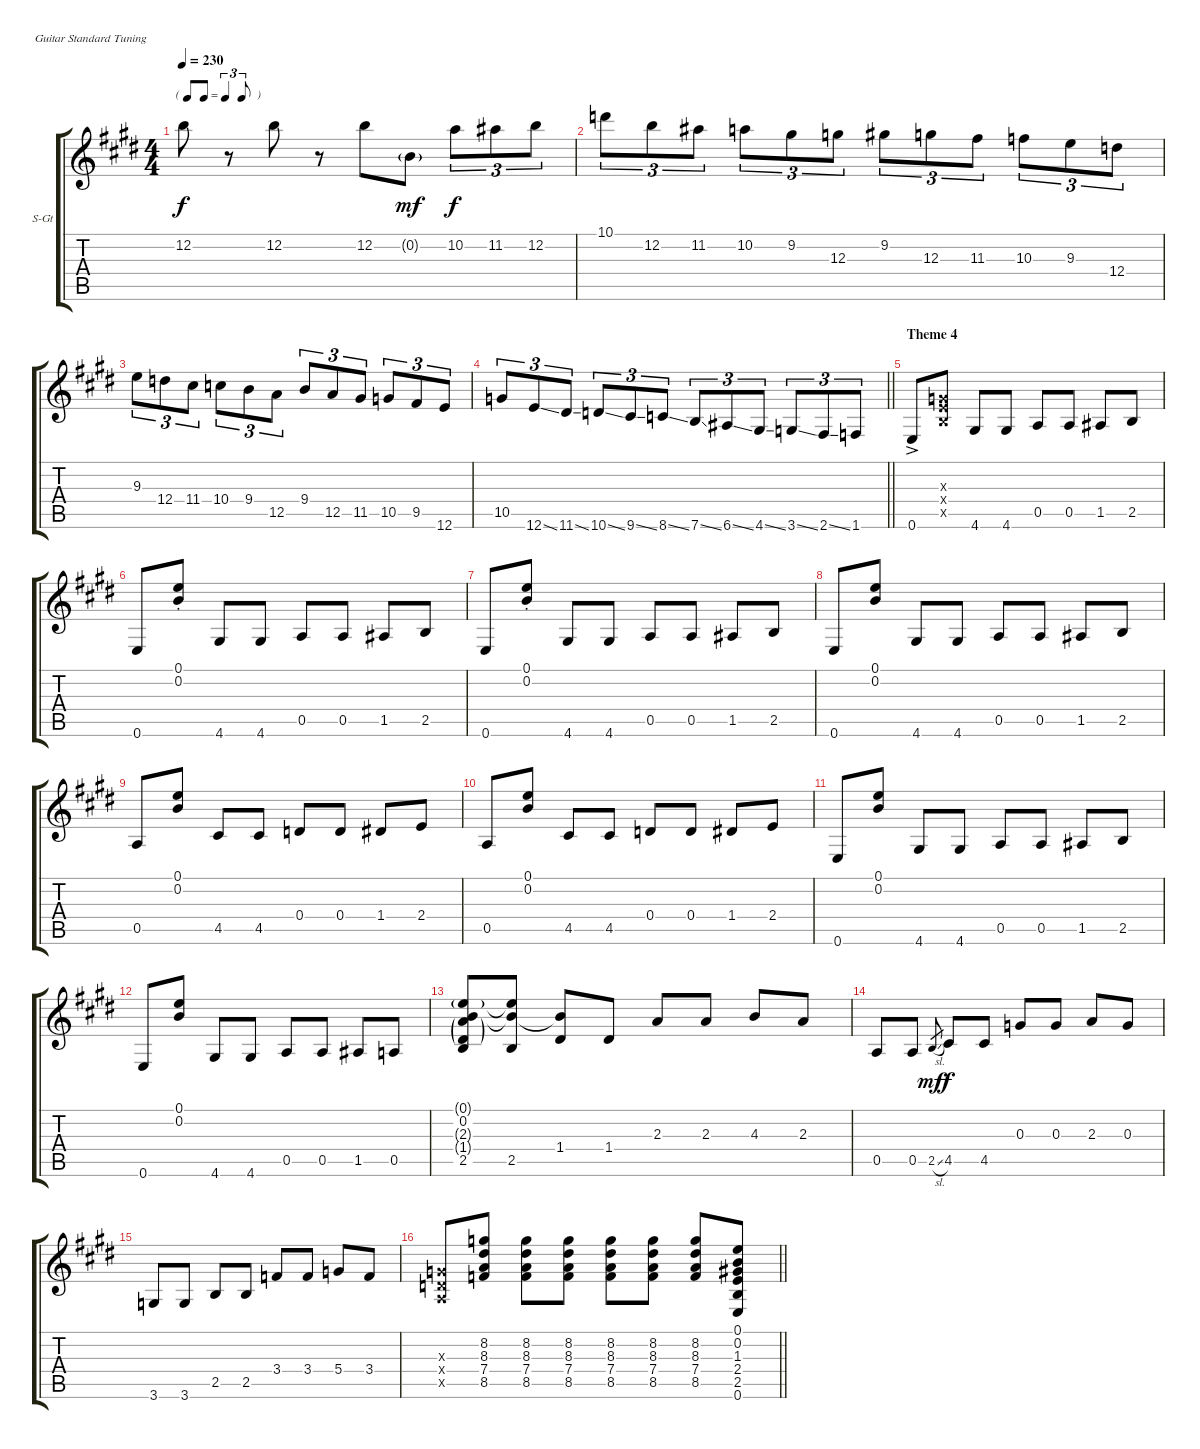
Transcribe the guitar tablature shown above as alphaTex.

\bracketExtendMode groupsimilarinstruments
\firstSystemTrackNameOrientation horizontal
\otherSystemsTrackNameOrientation horizontal
\track ("Tommy Emmanuel" "S-Gt") {instrument acousticguitarsteel}
\staff {score tabs}
\tuning (E4 B3 G3 D3 A2 E2)
\ts (4 4)
\tf triplet8th
\tempo 230
\clef g2
\ks e
12.2.8{dy f} r.8 12.2.8 r.8 12.2.8 0.2{g}.8{dy mf} 10.2.8{tu (3 2) dy f} 11.2.8{tu (3 2)} 12.2.8{tu (3 2)} |
\ks c#minor
10.1.8{tu (3 2)} 12.2.8{tu (3 2)} 11.2.8{tu (3 2)} 10.2.8{tu (3 2)} 9.2.8{tu (3 2)} 12.3.8{tu (3 2)} 9.2.8{tu (3 2)} 12.3.8{tu (3 2)} 11.3.8{tu (3 2)} 10.3.8{tu (3 2)} 9.3.8{tu (3 2)} 12.4.8{tu (3 2)} |
9.3.8{tu (3 2)} 12.4.8{tu (3 2)} 11.4.8{tu (3 2)} 10.4.8{tu (3 2)} 9.4.8{tu (3 2)} 12.5.8{tu (3 2)} 9.4.8{tu (3 2)} 12.5.8{tu (3 2)} 11.5.8{tu (3 2)} 10.5.8{tu (3 2)} 9.5.8{tu (3 2)} 12.6.8{tu (3 2)} |
\barLineRight lightlight
\ks e
10.5.8{tu (3 2)} 12.6{ss}.8{tu (3 2)} 11.6{ss}.8{tu (3 2)} 10.6{ss}.8{tu (3 2)} 9.6{ss}.8{tu (3 2)} 8.6{ss}.8{tu (3 2)} 7.6{ss}.8{tu (3 2)} 6.6{ss}.8{tu (3 2)} 4.6{ss}.8{tu (3 2)} 3.6{ss}.8{tu (3 2)} 2.6{ss}.8{tu (3 2)} 1.6.8{tu (3 2)} |
\section ("" "Theme 4")
\ks c#minor
0.6{ac}.8 (0.3{x} 2.4{x} 2.5{x}).8 4.6.8 4.6.8 0.5.8 0.5.8 1.5.8 2.5.8 |
0.6.8 (0.1{st} 0.2{st}).8 4.6.8 4.6.8 0.5.8 0.5.8 1.5.8 2.5.8 |
\ks e
0.6.8 (0.1{st} 0.2{st}).8 4.6.8 4.6.8 0.5.8 0.5.8 1.5.8 2.5.8 |
\ks c#minor
0.6.8 (0.1 0.2).8 4.6.8 4.6.8 0.5.8 0.5.8 1.5.8 2.5.8 |
0.5.8 (0.1 0.2).8 4.5.8 4.5.8 0.4.8 0.4.8 1.4.8 2.4.8 |
0.5.8 (0.1 0.2).8 4.5.8 4.5.8 0.4.8 0.4.8 1.4.8 2.4.8 |
\ks e
0.6.8 (0.1 0.2).8 4.6.8 4.6.8 0.5.8 0.5.8 1.5.8 2.5.8 |
\ks c#minor
0.6.8 (0.1 0.2).8 4.6.8 4.6.8 0.5.8 0.5.8 1.5.8 0.5.8 |
(0.1{g} 0.2 2.3{g} 1.4{g} 2.5).8 (0.1{t} 0.2{t} 2.5).8 (0.2{t} 1.4).8 1.4.8 2.3.8 2.3.8 4.3.8 2.3.8 |
0.5.8 0.5.8 2.5{sl}.8{gr dy mf} 4.5.8{dy f} 4.5.8 0.3.8 0.3.8 2.3.8 0.3.8 |
\ks e
3.6.8 3.6.8 2.5.8 2.5.8 3.4.8 3.4.8 5.4.8 3.4.8 |
\barLineRight lightlight
\ks c#minor
(0.3{x} 0.4{x} 0.5{x}).8 (8.2 8.3 7.4 8.5).8 (8.2 8.3 7.4 8.5).8 (8.2 8.3 7.4 8.5).8 (8.2 8.3 7.4 8.5).8 (8.2 8.3 7.4 8.5).8 (8.2 8.3 7.4 8.5).8 (0.1 0.2 1.3 2.4 2.5 0.6).8
